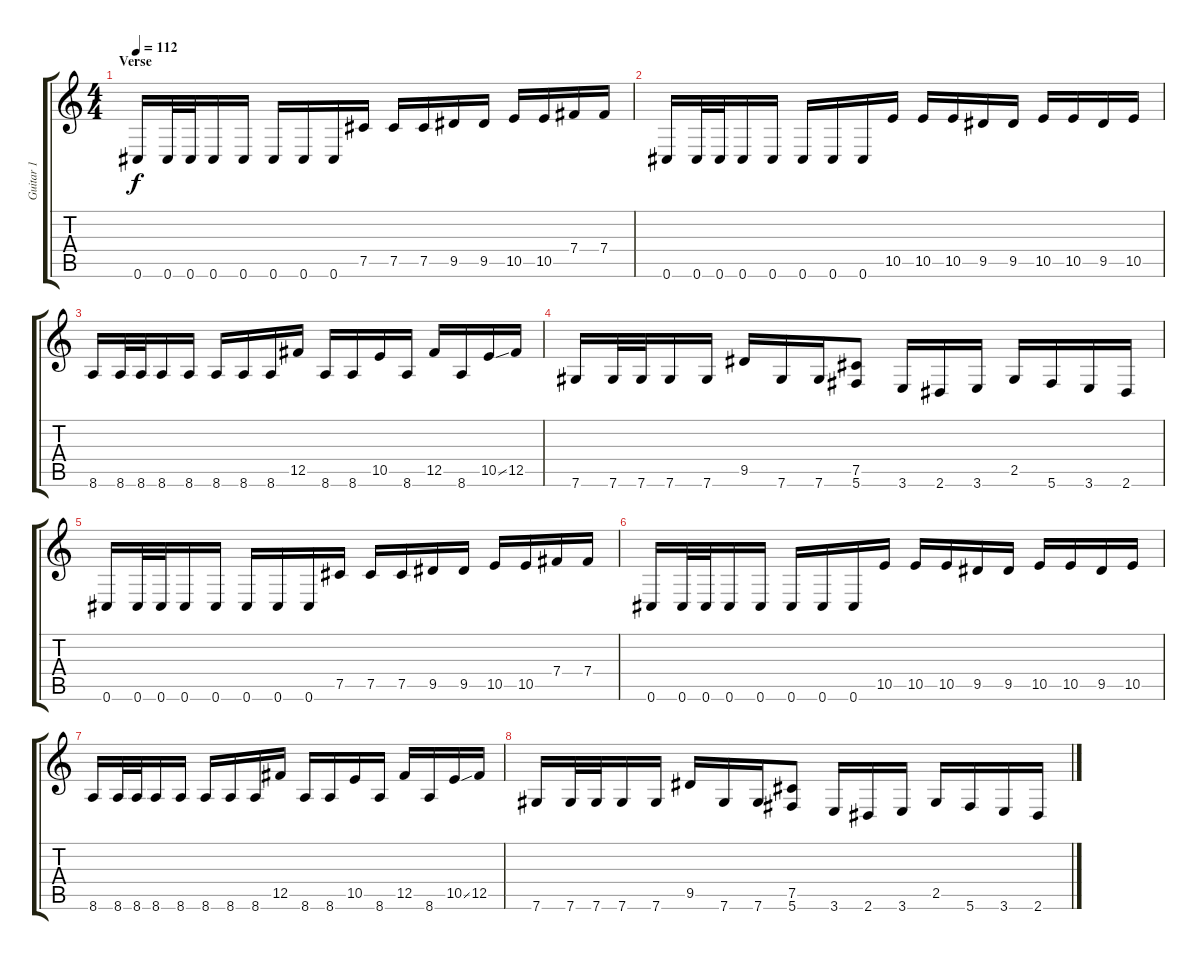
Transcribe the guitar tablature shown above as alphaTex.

\track ("Guitar 1" "Guitar 1") {instrument distortionguitar}
\staff {score tabs}
\tuning (Db4 Ab3 E3 B2 Gb2 Db2) {hide}
\ts (4 4)
\section ("" "Verse")
\tempo 112
\clef g2
\ks c
0.6.16{dy f} 0.6.32 0.6.32 0.6.16 0.6.16 0.6.16 0.6.16 0.6.16 7.5.16 7.5.16 7.5.16 9.5.16 9.5.16 10.5.16 10.5.16 7.4.16 7.4.16 |
0.6.16 0.6.32 0.6.32 0.6.16 0.6.16 0.6.16 0.6.16 0.6.16 10.5.16 10.5.16 10.5.16 9.5.16 9.5.16 10.5.16 10.5.16 9.5.16 10.5.16 |
8.6.16 8.6.32 8.6.32 8.6.16 8.6.16 8.6.16 8.6.16 8.6.16 12.5.16 8.6.16 8.6.16 10.5.16 8.6.16 12.5.16 8.6.16 10.5{ss}.16 12.5.16 |
7.6.16 7.6.32 7.6.32 7.6.16 7.6.16 9.5.16 7.6.16 7.6.16 (7.5 5.6).8 3.6.16 2.6.16 3.6.16 2.5.16 5.6.16 3.6.16 2.6.16 |
0.6.16 0.6.32 0.6.32 0.6.16 0.6.16 0.6.16 0.6.16 0.6.16 7.5.16 7.5.16 7.5.16 9.5.16 9.5.16 10.5.16 10.5.16 7.4.16 7.4.16 |
0.6.16 0.6.32 0.6.32 0.6.16 0.6.16 0.6.16 0.6.16 0.6.16 10.5.16 10.5.16 10.5.16 9.5.16 9.5.16 10.5.16 10.5.16 9.5.16 10.5.16 |
8.6.16 8.6.32 8.6.32 8.6.16 8.6.16 8.6.16 8.6.16 8.6.16 12.5.16 8.6.16 8.6.16 10.5.16 8.6.16 12.5.16 8.6.16 10.5{ss}.16 12.5.16 |
7.6.16 7.6.32 7.6.32 7.6.16 7.6.16 9.5.16 7.6.16 7.6.16 (7.5 5.6).8 3.6.16 2.6.16 3.6.16 2.5.16 5.6.16 3.6.16 2.6.16
